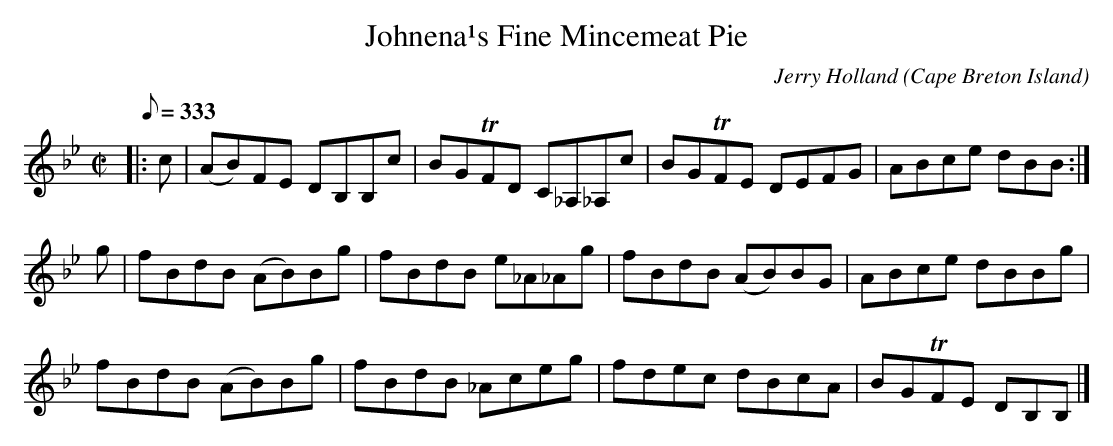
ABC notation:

X:1
T:Johnena¹s Fine Mincemeat Pie
C:Jerry Holland
O:Cape Breton Island
L:1/8
Q:333
M:C|
K:Bb
|:c|(AB)FE DB,B,c|BGTFD C_A,_A,c|BGTFE DEFG|ABce dBB:|
g|fBdB (AB)Bg|fBdB e_A_Ag|fBdB (AB)BG|ABce dBBg|
fBdB (AB)Bg|fBdB _Aceg|fdec dBcA|BGTFE DB,B,|]
